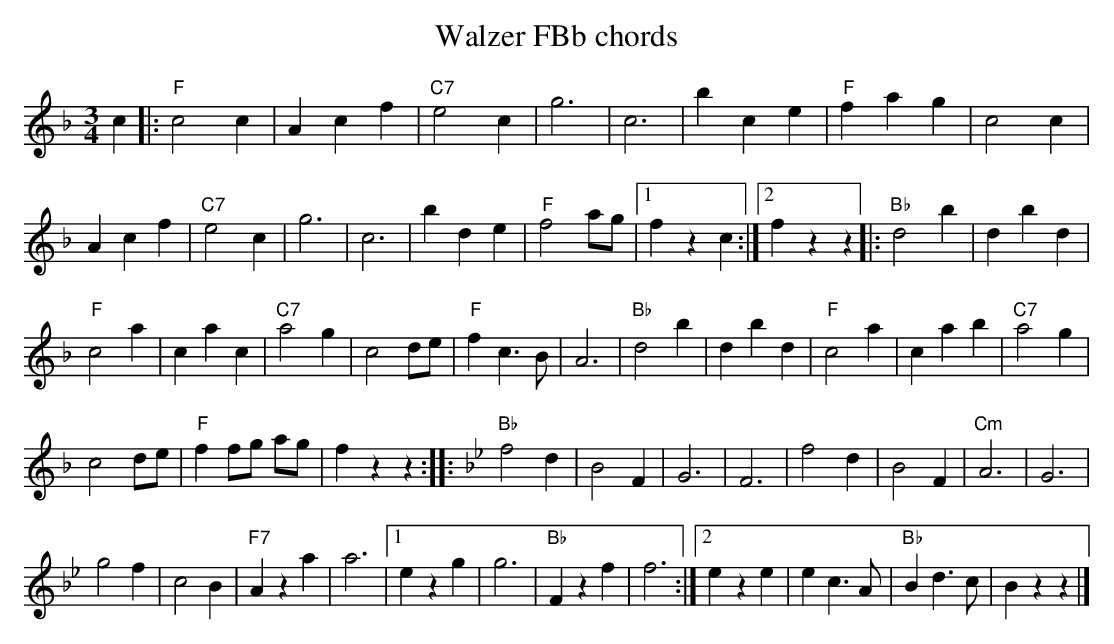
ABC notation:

X:1
T: Walzer FBb chords
M:3/4
L:1/4
K:F %%MIDI gchordon
c |: "F"c2c | Acf | "C7"e2c | g3 | c3 | bce | "F"fag | c2c |
Acf | "C7"e2c | g3 | c3 | bde | "F"f2a/g/ |1 fzc :|2 fzz |: "Bb"d2b | dbd |
"F"c2a | cac | "C7"a2g | c2 d/e/ | "F"f c>B | A3 | "Bb"d2b | dbd | "F"c2a | cab | "C7"a2g |
c2d/e/ | "F"f f/g/ a/g/ | fzz :: [K:Bb] "Bb"f2d | B2F | G3 | F3 | f2d | B2F | "Cm"A3 | G3 |
g2f | c2B | "F7"Aza | a3 |1 ezg | g3 | "Bb"Fzf | f3 :|2 eze | ec>A | "Bb"Bd>c | Bzz |]
